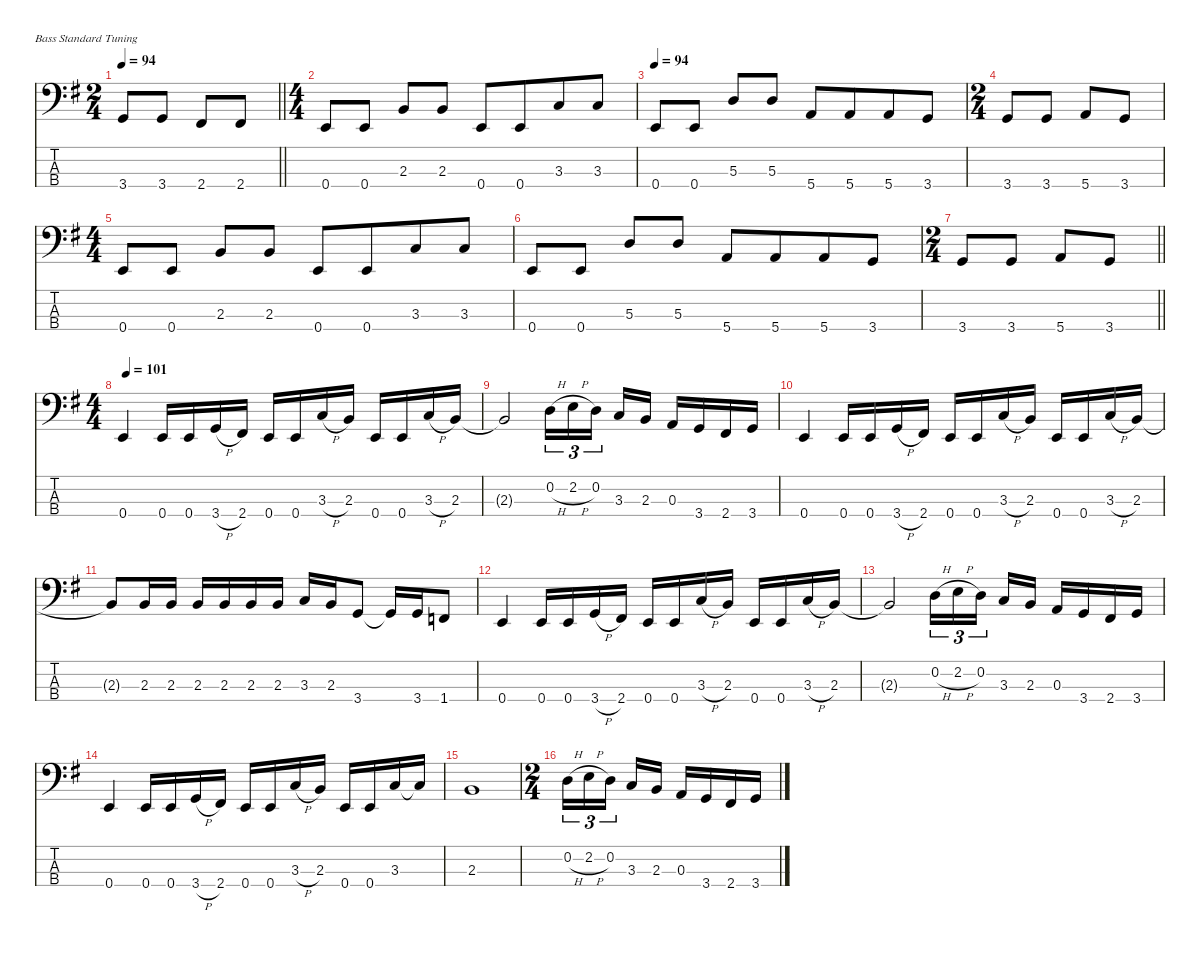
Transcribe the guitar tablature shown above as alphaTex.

\defaultSystemsLayout 4
\hideDynamics
\bracketExtendMode nobrackets
\singleTrackTrackNamePolicy hidden
\multiTrackTrackNamePolicy hidden
\firstSystemTrackNameMode fullname
\firstSystemTrackNameOrientation horizontal
\otherSystemsTrackNameOrientation horizontal
\track ("Cliff Burton" "el.bs.") {defaultSystemsLayout 8 instrument electricbassfinger}
\staff {score tabs}
\tuning (G2 D2 A1 E1)
\ts (2 4)
\beaming (8 2 2)
\tempo 94
\clef f4
\barLineRight lightlight
\ks eminor
3.4{t acc forcenatural}.8{dy f beam Up} 3.4{acc forcenatural}.8{beam Up} 2.4{acc #}.8{beam Up} 2.4{acc #}.8{beam Up} |
\ts (4 4)
\beaming (8 2 2 4)
0.4{acc forcenatural}.8{beam Up} 0.4{acc forcenatural}.8{beam Up} 2.3{acc forcenatural}.8{beam Up} 2.3{acc forcenatural}.8{beam Up} 0.4{acc forcenatural}.8{beam Up} 0.4{acc forcenatural}.8{beam Up} 3.3{acc forcenatural}.8{beam Up} 3.3{acc forcenatural}.8{beam Up} |
\tempo 94
0.4{acc forcenatural}.8{beam Up} 0.4{acc forcenatural}.8{beam Up} 5.3{acc forcenatural}.8{beam Up} 5.3{acc forcenatural}.8{beam Up} 5.4{acc forcenatural}.8{beam Up} 5.4{acc forcenatural}.8{beam Up} 5.4{acc forcenatural}.8{beam Up} 3.4{acc forcenatural}.8{beam Up} |
\ts (2 4)
\beaming (8 2 2)
3.4{acc forcenatural}.8{beam Up} 3.4{acc forcenatural}.8{beam Up} 5.4{acc forcenatural}.8{beam Up} 3.4{acc forcenatural}.8{beam Up} |
\ts (4 4)
\beaming (8 2 2 4)
0.4{acc forcenatural}.8{beam Up} 0.4{acc forcenatural}.8{beam Up} 2.3{acc forcenatural}.8{beam Up} 2.3{acc forcenatural}.8{beam Up} 0.4{acc forcenatural}.8{beam Up} 0.4{acc forcenatural}.8{beam Up} 3.3{acc forcenatural}.8{beam Up} 3.3{acc forcenatural}.8{beam Up} |
0.4{acc forcenatural}.8{beam Up} 0.4{acc forcenatural}.8{beam Up} 5.3{acc forcenatural}.8{beam Up} 5.3{acc forcenatural}.8{beam Up} 5.4{acc forcenatural}.8{beam Up} 5.4{acc forcenatural}.8{beam Up} 5.4{acc forcenatural}.8{beam Up} 3.4{acc forcenatural}.8{beam Up} |
\ts (2 4)
\beaming (8 2 2)
\barLineRight lightlight
3.4{acc forcenatural}.8{beam Up} 3.4{acc forcenatural}.8{beam Up} 5.4{acc forcenatural}.8{beam Up} 3.4{acc forcenatural}.8{beam Up} |
\ts (4 4)
\beaming (8 2 2 2 2)
\tempo (101 0.0125)
0.4{acc forcenatural}.4{beam Up} 0.4{acc forcenatural}.16{beam Up} 0.4{acc forcenatural}.16{beam Up} 3.4{h acc forcenatural}.16{beam Up} 2.4{acc #}.16{beam Up} 0.4{acc forcenatural}.16{beam Up} 0.4{acc forcenatural}.16{beam Up} 3.3{h acc forcenatural}.16{beam Up} 2.3{acc forcenatural}.16{beam Up} 0.4{acc forcenatural}.16{beam Up} 0.4{acc forcenatural}.16{beam Up} 3.3{h acc forcenatural}.16{beam Up} 2.3{acc forcenatural}.16{beam Up} |
2.3{t acc forcenatural}.2{beam Up} 0.2{h acc forcenatural}.16{tu (3 2) beam Down} 2.2{h acc forcenatural}.16{tu (3 2) beam Down} 0.2{acc forcenatural}.16{tu (3 2) beam Down} 3.3{acc forcenatural}.16{beam Up} 2.3{acc forcenatural}.16{beam Up} 0.3{acc forcenatural}.16{beam Up} 3.4{acc forcenatural}.16{beam Up} 2.4{acc #}.16{beam Up} 3.4{acc forcenatural}.16{beam Up} |
0.4{acc forcenatural}.4{beam Up} 0.4{acc forcenatural}.16{beam Up} 0.4{acc forcenatural}.16{beam Up} 3.4{h acc forcenatural}.16{beam Up} 2.4{acc #}.16{beam Up} 0.4{acc forcenatural}.16{beam Up} 0.4{acc forcenatural}.16{beam Up} 3.3{h acc forcenatural}.16{beam Up} 2.3{acc forcenatural}.16{beam Up} 0.4{acc forcenatural}.16{beam Up} 0.4{acc forcenatural}.16{beam Up} 3.3{h acc forcenatural}.16{beam Up} 2.3{acc forcenatural}.16{beam Up} |
2.3{t acc forcenatural}.8{beam Up} 2.3{acc forcenatural}.16{beam Up} 2.3{acc forcenatural}.16{beam Up} 2.3{acc forcenatural}.16{beam Up} 2.3{acc forcenatural}.16{beam Up} 2.3{acc forcenatural}.16{beam Up} 2.3{acc forcenatural}.16{beam Up} 3.3{acc forcenatural}.16{beam Up} 2.3{acc forcenatural}.16{beam Up} 3.4{acc forcenatural}.8{beam Up} 3.4{t acc forcenatural}.16{beam Up} 3.4{acc forcenatural}.16{beam Up} 1.4{acc forcenatural}.8{beam Up} |
0.4{acc forcenatural}.4{beam Up} 0.4{acc forcenatural}.16{beam Up} 0.4{acc forcenatural}.16{beam Up} 3.4{h acc forcenatural}.16{beam Up} 2.4{acc #}.16{beam Up} 0.4{acc forcenatural}.16{beam Up} 0.4{acc forcenatural}.16{beam Up} 3.3{h acc forcenatural}.16{beam Up} 2.3{acc forcenatural}.16{beam Up} 0.4{acc forcenatural}.16{beam Up} 0.4{acc forcenatural}.16{beam Up} 3.3{h acc forcenatural}.16{beam Up} 2.3{acc forcenatural}.16{beam Up} |
2.3{t acc forcenatural}.2{beam Up} 0.2{h acc forcenatural}.16{tu (3 2) beam Down} 2.2{h acc forcenatural}.16{tu (3 2) beam Down} 0.2{acc forcenatural}.16{tu (3 2) beam Down} 3.3{acc forcenatural}.16{beam Up} 2.3{acc forcenatural}.16{beam Up} 0.3{acc forcenatural}.16{beam Up} 3.4{acc forcenatural}.16{beam Up} 2.4{acc #}.16{beam Up} 3.4{acc forcenatural}.16{beam Up} |
0.4{acc forcenatural}.4{beam Up} 0.4{acc forcenatural}.16{beam Up} 0.4{acc forcenatural}.16{beam Up} 3.4{h acc forcenatural}.16{beam Up} 2.4{acc #}.16{beam Up} 0.4{acc forcenatural}.16{beam Up} 0.4{acc forcenatural}.16{beam Up} 3.3{h acc forcenatural}.16{beam Up} 2.3{acc forcenatural}.16{beam Up} 0.4{acc forcenatural}.16{beam Up} 0.4{acc forcenatural}.16{beam Up} 3.3{acc forcenatural}.16{beam Up} 3.3{t acc forcenatural}.16{beam Up} |
2.3{acc forcenatural}.1{beam Up} |
\ts (2 4)
\beaming (8 2 2)
0.2{h acc forcenatural}.16{tu (3 2) beam Down} 2.2{h acc forcenatural}.16{tu (3 2) beam Down} 0.2{acc forcenatural}.16{tu (3 2) beam Down} 3.3{acc forcenatural}.16{beam Up} 2.3{acc forcenatural}.16{beam Up} 0.3{acc forcenatural}.16{beam Up} 3.4{acc forcenatural}.16{beam Up} 2.4{acc #}.16{beam Up} 3.4{acc forcenatural}.16{beam Up}
